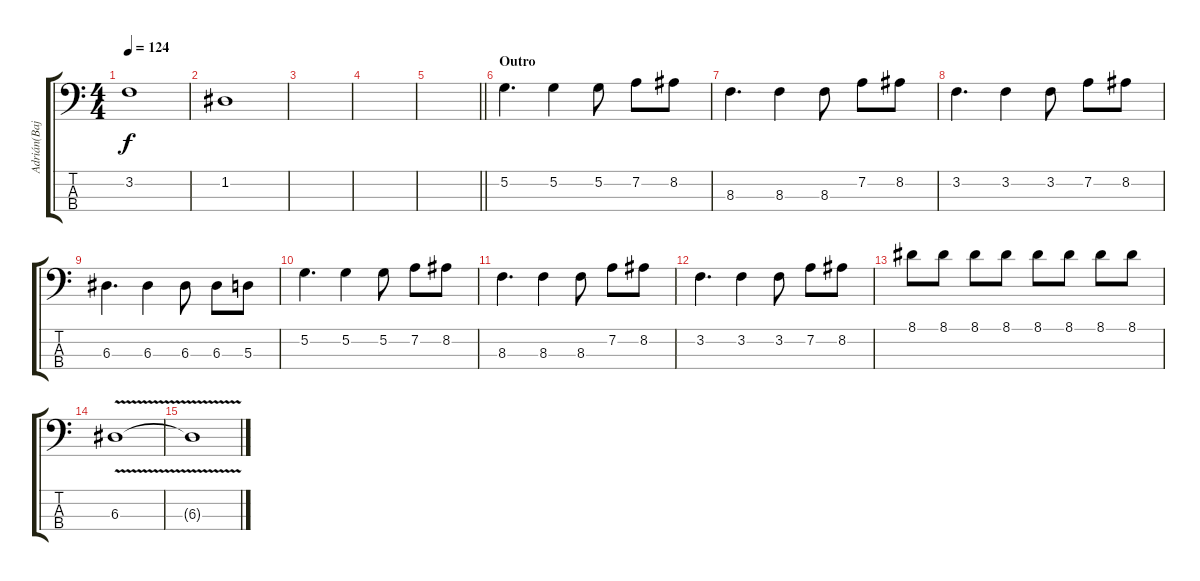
\track ("Adrián(Bajo#1)" "Adrián(Baj") {instrument electricbasspick}
\staff {score tabs}
\tuning (G2 D2 A1 E1) {hide}
\ts (4 4)
\tempo 124
\clef f4
\ks c
3.2.1{dy f} |
1.2.1 |
|
|
\barLineRight lightlight
|
\section ("" "Outro")
5.2.4{d} 5.2.4 5.2.8 7.2.8 8.2.8 |
8.3.4{d} 8.3.4 8.3.8 7.2.8 8.2.8 |
3.2.4{d} 3.2.4 3.2.8 7.2.8 8.2.8 |
6.3.4{d} 6.3.4 6.3.8 6.3.8 5.3.8 |
5.2.4{d} 5.2.4 5.2.8 7.2.8 8.2.8 |
8.3.4{d} 8.3.4 8.3.8 7.2.8 8.2.8 |
3.2.4{d} 3.2.4 3.2.8 7.2.8 8.2.8 |
8.1.8 8.1.8 8.1.8 8.1.8 8.1.8 8.1.8 8.1.8 8.1.8 |
6.3{v}.1 |
6.3{t}.1
